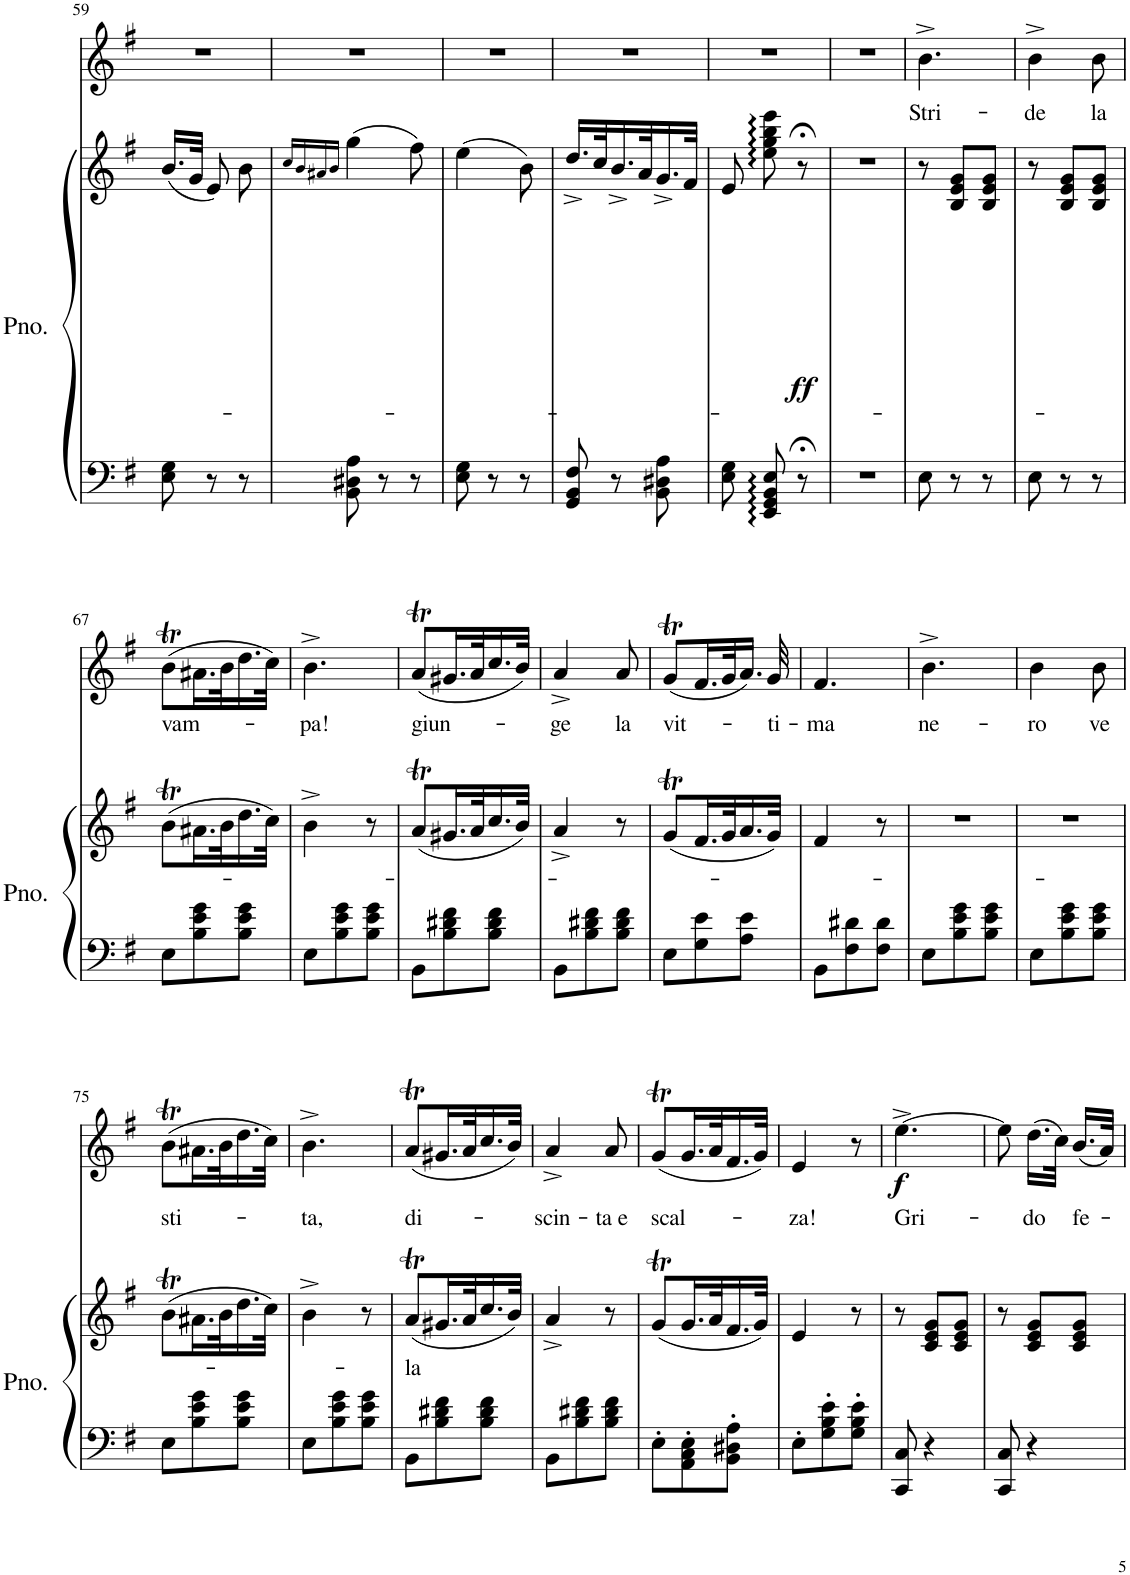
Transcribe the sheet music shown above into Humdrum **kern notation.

**kern	**kern	**text	**dynam	**kern	**text	**dynam
*part2	*part2	*part2	*part2	*part1	*part1	*part1
*staff3	*staff2	*staff2	*staff2/3	*staff1	*staff1	*staff1
*I"Piano	*	*	*	*I"Azucena	*	*
*I'Pno.	*	*	*	*	*	*
!!LO:PB:g=z
*clefF4	*clefG2	*	*	*clefG2	*	*
*k[f#]	*k[f#]	*	*	*k[f#]	*	*
*M3/8	*M3/8	*	*	*M3/8	*	*
=59	=59	=59	=59	=59	=59	=59
8E\ 8G\	(16.b/LL	.	.	4.r	.	.
.	32g/JJk	.	.	.	.	.
8r	8e/)	.	.	.	.	.
8r	8b\	.	.	.	.	.
=60	=60	=60	=60	=60	=60	=60
.	16qcc/LL	.	.	.	.	.
.	16qb/	.	.	.	.	.
.	16qa#X/	.	.	.	.	.
.	16qb/JJ	.	.	.	.	.
8BB\ 8D#X\ 8A\	(4gg\	.	.	4.r	.	.
8r	.	.	.	.	.	.
8r	8ff#\)	.	.	.	.	.
=61	=61	=61	=61	=61	=61	=61
8E\ 8G\	(4ee\	.	.	4.r	.	.
8r	.	.	.	.	.	.
8r	8b\)	.	.	.	.	.
=62	=62	=62	=62	=62	=62	=62
8GG/ 8BB/ 8F#/	16.dd^/LL	.	.	4.r	.	.
.	32cc/K	.	.	.	.	.
8r	16.b^/	.	.	.	.	.
.	32a/K	.	.	.	.	.
8BB\ 8D#X\ 8A\	16.g^/	.	.	.	.	.
.	32f#/JJk	.	.	.	.	.
=63	=63	=63	=63	=63	=63	=63
8E\ 8G\	8e/	.	.	4.r	.	.
!	!	!	!LO:DY:b	!	!	!
8EE/: 8GG/: 8BB/: 8E/:	8ee\: 8gg\: 8bb\: 8eee\:	.	ff	.	.	.
8r;<	8r;<	.	.	.	.	.
=64	=64	=64	=64	=64	=64	=64
4.r	4.r	.	.	4.r	.	.
=65	=65	=65	=65	=65	=65	=65
!	!	!	!	!	!LO:LY:b	!
8E\	8r	.	.	4.b^\	Stri-	.
8r	8B/ 8e/ 8g/L	.	.	.	.	.
8r	8B/ 8e/ 8g/J	.	.	.	.	.
=66	=66	=66	=66	=66	=66	=66
!	!	!	!	!	!LO:LY:b	!
8E\	8r	.	.	4b^\	-de	.
8r	8B/ 8e/ 8g/L	.	.	.	.	.
!	!	!	!	!	!LO:LY:b	!
8r	8B/ 8e/ 8g/J	.	.	8b\	la	.
!!LO:LB:g=z
=67	=67	=67	=67	=67	=67	=67
!	!	!	!	!	!LO:LY:b	!
8E\L	(8bt\L	.	.	(8bt\L	vam-	.
8B\ 8e\ 8g\	16.a#X\L	.	.	16.a#X\L	.	.
.	32b\K	.	.	32b\K	.	.
8B\ 8e\ 8g\J	16.dd\	.	.	16.dd\	.	.
.	32cc\JJk)	.	.	32cc\JJk)	.	.
=68	=68	=68	=68	=68	=68	=68
!	!	!	!	!	!LO:LY:b	!
8E\L	4b^\	.	.	4.b^\	-pa!	.
8B\ 8e\ 8g\	.	.	.	.	.	.
8B\ 8e\ 8g\J	8r	.	.	.	.	.
=69	=69	=69	=69	=69	=69	=69
!	!	!	!	!	!LO:LY:b	!
8BB\L	(8aT/L	.	.	(8aT/L	giun-	.
8B\ 8d#X\ 8f#\	16.g#X/L	.	.	16.g#X/L	.	.
.	32a/K	.	.	32a/K	.	.
8B\ 8d#\ 8f#\J	16.cc/	.	.	16.cc/	.	.
.	32b/JJk)	.	.	32b/JJk)	.	.
=70	=70	=70	=70	=70	=70	=70
!	!	!	!	!	!LO:LY:b	!
8BB\L	4a^/	.	.	4a^/	ge	.
8B\ 8d#X\ 8f#\	.	.	.	.	.	.
!	!	!	!	!	!LO:LY:b	!
8B\ 8d#\ 8f#\J	8r	.	.	8a/	la	.
=71	=71	=71	=71	=71	=71	=71
!	!	!	!	!	!LO:LY:b	!
8E\L	(8gT/L	.	.	(8gT/L	vit-	.
8G\ 8e\	16.f#/L	.	.	16.f#/L	.	.
.	32g/K	.	.	32g/K	.	.
8A\ 8e\J	16.a/	.	.	16.a/JJ)	.	.
!	!	!	!	!	!LO:LY:b	!
.	32g/JJk)	.	.	32g/	-ti-	.
=72	=72	=72	=72	=72	=72	=72
!	!	!	!	!	!LO:LY:b	!
8BB\L	4f#/	.	.	4.f#/	-ma	.
8F#\ 8d#X\	.	.	.	.	.	.
8F#\ 8d#\J	8r	.	.	.	.	.
=73	=73	=73	=73	=73	=73	=73
!	!	!	!	!	!LO:LY:b	!
8E\L	4.r	.	.	4.b^\	ne-	.
8B\ 8e\ 8g\	.	.	.	.	.	.
8B\ 8e\ 8g\J	.	.	.	.	.	.
=74	=74	=74	=74	=74	=74	=74
!	!	!	!	!	!LO:LY:b	!
8E\L	4.r	.	.	4b\	-ro	.
8B\ 8e\ 8g\	.	.	.	.	.	.
!	!	!	!	!	!LO:LY:b	!
8B\ 8e\ 8g\J	.	.	.	8b\	ve	.
!!LO:LB:g=z
=75	=75	=75	=75	=75	=75	=75
!	!	!	!	!	!LO:LY:b	!
8E\L	(8bt\L	.	.	(8bt\L	sti-	.
8B\ 8e\ 8g\	16.a#X\L	.	.	16.a#X\L	.	.
.	32b\K	.	.	32b\K	.	.
8B\ 8e\ 8g\J	16.dd\	.	.	16.dd\	.	.
.	32cc\JJk)	.	.	32cc\JJk)	.	.
=76	=76	=76	=76	=76	=76	=76
!	!	!	!	!	!LO:LY:b	!
8E\L	4b^\	.	.	4.b^\	-ta,	.
8B\ 8e\ 8g\	.	.	.	.	.	.
8B\ 8e\ 8g\J	8r	.	.	.	.	.
=77	=77	=77	=77	=77	=77	=77
!	!	!LO:LY:b	!	!	!LO:LY:b	!
8BB\L	(8aT/L	la-	.	(8aT/L	di-	.
8B\ 8d#X\ 8f#\	16.g#X/L	.	.	16.g#X/L	.	.
.	32a/K	.	.	32a/K	.	.
8B\ 8d#\ 8f#\J	16.cc/	.	.	16.cc/	.	.
.	32b/JJk)	.	.	32b/JJk)	.	.
=78	=78	=78	=78	=78	=78	=78
!	!	!	!	!	!LO:LY:b	!
8BB\L	4a^/	.	.	4a^/	-scin-	.
8B\ 8d#X\ 8f#\	.	.	.	.	.	.
!	!	!	!	!	!LO:LY:b	!
8B\ 8d#\ 8f#\J	8r	.	.	8a/	-ta e	.
=79	=79	=79	=79	=79	=79	=79
!	!	!	!	!	!LO:LY:b	!
8E'\L	(8gT/L	.	.	(8gT/L	scal-	.
8AA\' 8C\' 8E\'	16.g/L	.	.	16.g/L	.	.
.	32a/K	.	.	32a/K	.	.
8BB\' 8D#X\' 8A\'J	16.f#/	.	.	16.f#/	.	.
.	32g/JJk)	.	.	32g/JJk)	.	.
=80	=80	=80	=80	=80	=80	=80
!	!	!	!	!	!LO:LY:b	!
8E'\L	4e/	.	.	4e/	-za!	.
8G\' 8B\' 8e\'	.	.	.	.	.	.
8G\' 8B\' 8e\'J	8r	.	.	8r	.	.
=81	=81	=81	=81	=81	=81	=81
!	!	!	!	!	!LO:LY:b	!LO:DY:b
8CC/ 8C/	8r	.	.	[4.ee^\	Gri-	f
4r	8c/ 8e/ 8g/L	.	.	.	.	.
.	8c/ 8e/ 8g/J	.	.	.	.	.
=82	=82	=82	=82	=82	=82	=82
8CC/ 8C/	8r	.	.	8ee\]	.	.
!	!	!	!	!	!LO:LY:b	!
4r	8c/ 8e/ 8g/L	.	.	(16.dd\LL	-do	.
.	.	.	.	32cc\JJk)	.	.
!	!	!	!	!	!LO:LY:b	!
.	8c/ 8e/ 8g/J	.	.	(16.b/LL	fe-	.
.	.	.	.	32a/JJk)	.	.
=	=	=	=	=	=	=
*-	*-	*-	*-	*-	*-	*-
